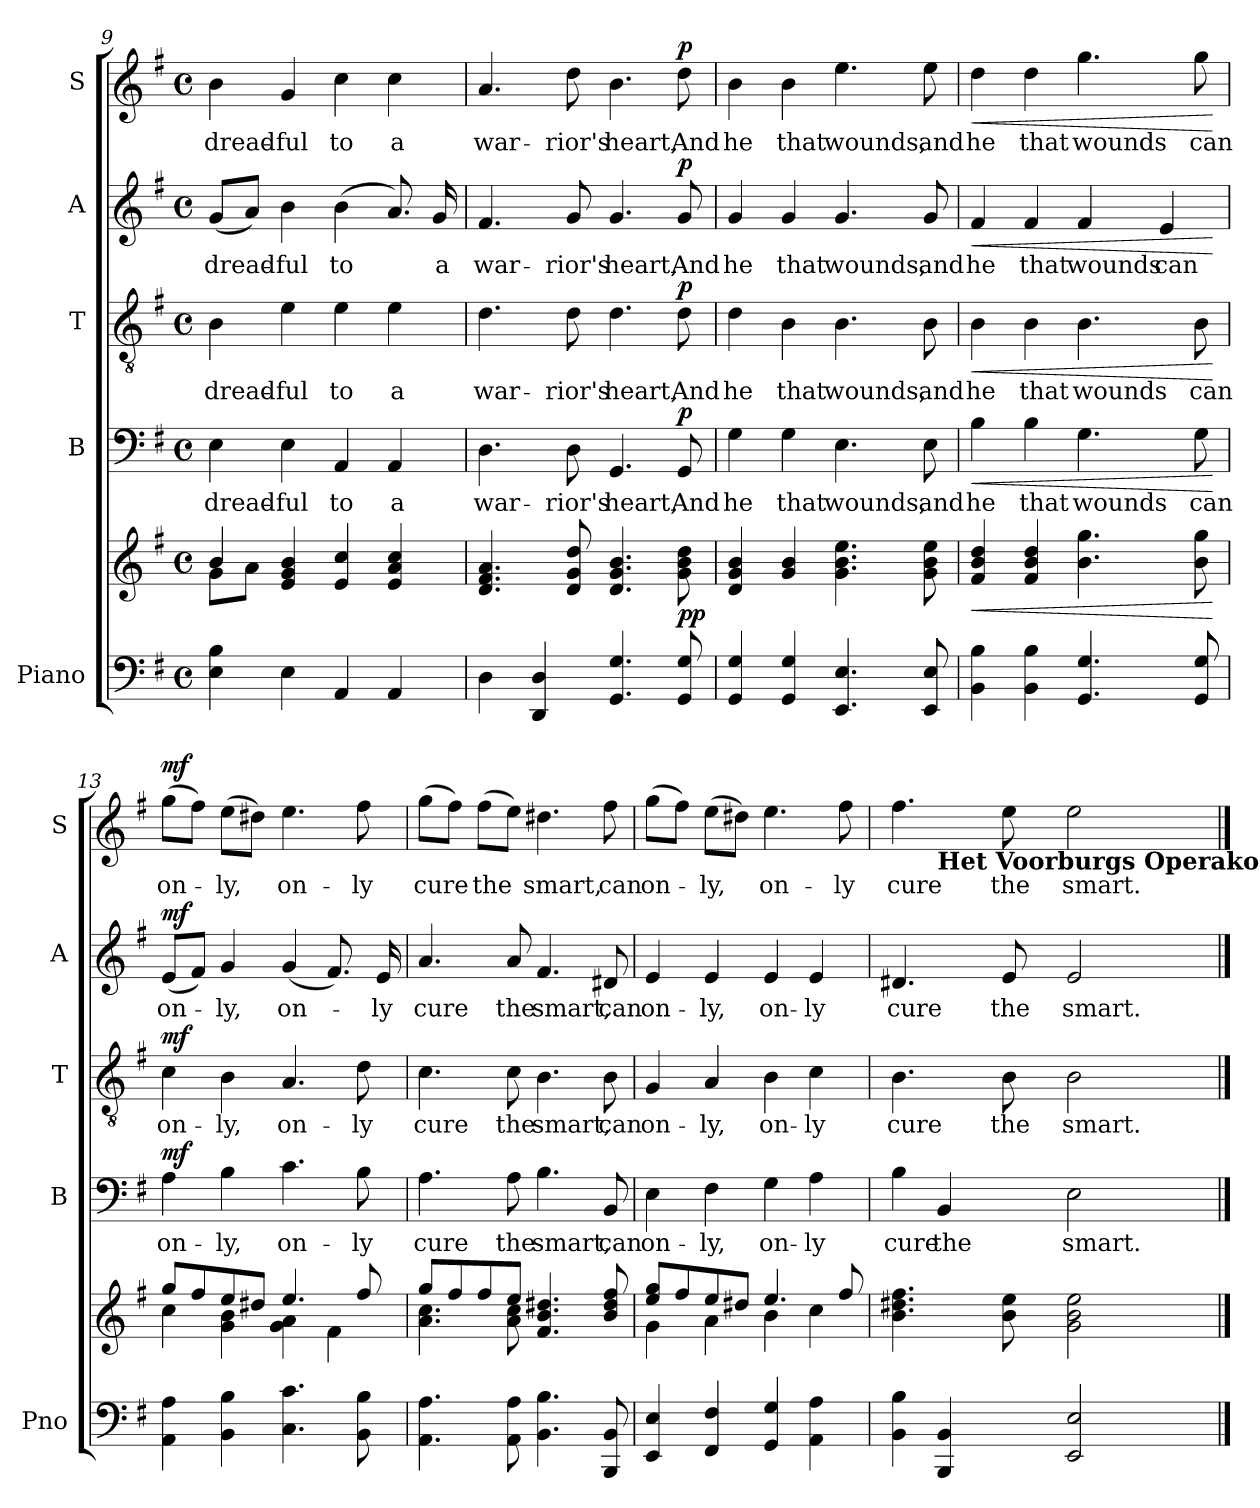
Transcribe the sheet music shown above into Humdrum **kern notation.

**kern	**kern	**dynam	**kern	**text	**dynam	**kern	**text	**dynam	**kern	**text	**dynam	**kern	**text	**dynam
*part5	*part5	*part5	*part4	*part4	*part4	*part3	*part3	*part3	*part2	*part2	*part2	*part1	*part1	*part1
*staff6	*staff5	*staff5/6	*staff4	*staff4	*staff4	*staff3	*staff3	*staff3	*staff2	*staff2	*staff2	*staff1	*staff1	*staff1
*I"Piano	*	*	*I"B	*	*	*I"T	*	*	*I"A	*	*	*I"S	*	*
*I'Pno	*	*	*I'B	*	*	*I'T	*	*	*I'A	*	*	*I'S	*	*
*clefF4	*clefG2	*	*clefF4	*	*	*clefGv2	*	*	*clefG2	*	*	*clefG2	*	*
*k[f#]	*k[f#]	*	*k[f#]	*	*	*k[f#]	*	*	*k[f#]	*	*	*k[f#]	*	*
*M4/4	*M4/4	*	*M4/4	*	*	*M4/4	*	*	*M4/4	*	*	*M4/4	*	*
*met(c)	*met(c)	*	*met(c)	*	*	*met(c)	*	*	*met(c)	*	*	*met(c)	*	*
=9	=9	=9	=9	=9	=9	=9	=9	=9	=9	=9	=9	=9	=9	=9
*	*^	*	*	*	*	*	*	*	*	*	*	*	*	*
!	!	!	!	!	!LO:LY:b	!	!	!LO:LY:b	!	!	!LO:LY:b	!	!	!LO:LY:b	!
4E\ 4B\	4b/	8g\L	.	4E\	dread-	.	4B\	dread-	.	(<8g/L	dread-	.	4b\	dread-	.
.	.	8a\J	.	.	.	.	.	.	.	8a/J)	.	.	.	.	.
!	!	!	!	!	!LO:LY:b	!	!	!LO:LY:b	!	!	!LO:LY:b	!	!	!LO:LY:b	!
4E\	4e/ 4g/ 4b/	2.ryy	.	4E\	-ful	.	4e\	-ful	.	4b\	-ful	.	4g/	-ful	.
!	!	!	!	!	!LO:LY:b	!	!	!LO:LY:b	!	!	!LO:LY:b	!	!	!LO:LY:b	!
4AA/	4e/ 4cc/	.	.	4AA/	to	.	4e\	to	.	(>4b\	to	.	4cc\	to	.
!	!	!	!	!	!LO:LY:b	!	!	!LO:LY:b	!	!	!	!	!	!LO:LY:b	!
4AA/	4e/ 4a/ 4cc/	.	.	4AA/	a	.	4e\	a	.	8.a/)	.	.	4cc\	a	.
!	!	!	!	!	!	!	!	!	!	!	!LO:LY:b	!	!	!	!
.	.	.	.	.	.	.	.	.	.	16g/	a	.	.	.	.
*	*v	*v	*	*	*	*	*	*	*	*	*	*	*	*	*
=10	=10	=10	=10	=10	=10	=10	=10	=10	=10	=10	=10	=10	=10	=10
!	!	!	!	!LO:LY:b	!	!	!LO:LY:b	!	!	!LO:LY:b	!	!	!LO:LY:b	!
4D\	4.d/ 4.f#/ 4.a/	.	4.D\	war-	.	4.d\	war-	.	4.f#/	war-	.	4.a/	war-	.
4DD/ 4D/	.	.	.	.	.	.	.	.	.	.	.	.	.	.
!	!	!	!	!LO:LY:b	!	!	!LO:LY:b	!	!	!LO:LY:b	!	!	!LO:LY:b	!
.	8d/ 8g/ 8dd/	.	8D\	-rior's	.	8d\	-rior's	.	8g/	-rior's	.	8dd\	-rior's	.
!	!	!	!	!LO:LY:b	!	!	!LO:LY:b	!	!	!LO:LY:b	!	!	!LO:LY:b	!
4.GG/ 4.G/	4.d/ 4.g/ 4.b/	.	4.GG/	heart,	.	4.d\	heart,	.	4.g/	heart,	.	4.b\	heart,	.
!	!	!LO:DY:a=2	!	!LO:LY:b	!	!	!LO:LY:b	!	!	!LO:LY:b	!	!	!LO:LY:b	!
!	!	!LO:DY:n=1:a	!	!	!LO:DY:a	!	!	!LO:DY:a	!	!	!LO:DY:a	!	!	!LO:DY:a
8GG/ 8G/	8g\ 8b\ 8dd\	p p	8GG/	And	p	8d\	And	p	8g/	And	p	8dd\	And	p
!!LO:LB:g=z
=11	=11	=11	=11	=11	=11	=11	=11	=11	=11	=11	=11	=11	=11	=11
!	!	!	!	!LO:LY:b	!	!	!LO:LY:b	!	!	!LO:LY:b	!	!	!LO:LY:b	!
4GG/ 4G/	4d/ 4g/ 4b/	.	4G\	he	.	4d\	he	.	4g/	he	.	4b\	he	.
!	!	!	!	!LO:LY:b	!	!	!LO:LY:b	!	!	!LO:LY:b	!	!	!LO:LY:b	!
4GG/ 4G/	4g/ 4b/	.	4G\	that	.	4B\	that	.	4g/	that	.	4b\	that	.
!	!	!	!	!LO:LY:b	!	!	!LO:LY:b	!	!	!LO:LY:b	!	!	!LO:LY:b	!
4.EE/ 4.E/	4.g\ 4.b\ 4.ee\	.	4.E\	wounds,	.	4.B\	wounds,	.	4.g/	wounds,	.	4.ee\	wounds,	.
!	!	!	!	!LO:LY:b	!	!	!LO:LY:b	!	!	!LO:LY:b	!	!	!LO:LY:b	!
8EE/ 8E/	8g\ 8b\ 8ee\	.	8E\	and	.	8B\	and	.	8g/	and	.	8ee\	and	.
=12	=12	=12	=12	=12	=12	=12	=12	=12	=12	=12	=12	=12	=12	=12
!	!	!LO:HP:b	!	!LO:LY:b	!LO:HP:b	!	!LO:LY:b	!LO:HP:b	!	!LO:LY:b	!LO:HP:b	!	!LO:LY:b	!LO:HP:b
4BB\ 4B\	4f#/ 4b/ 4dd/	<	4B\	he	<	4B\	he	<	4f#/	he	<	4dd\	he	<
!	!	!	!	!LO:LY:b	!	!	!LO:LY:b	!	!	!LO:LY:b	!	!	!LO:LY:b	!
4BB\ 4B\	4f#/ 4b/ 4dd/	.	4B\	that	.	4B\	that	.	4f#/	that	.	4dd\	that	.
!	!	!	!	!LO:LY:b	!	!	!LO:LY:b	!	!	!LO:LY:b	!	!	!LO:LY:b	!
4.GG/ 4.G/	4.b\ 4.gg\	.	4.G\	wounds	.	4.B\	wounds	.	4f#/	wounds	.	4.gg\	wounds	.
!	!	!	!	!	!	!	!	!	!	!LO:LY:b	!	!	!	!
.	.	.	.	.	.	.	.	.	4e/	can	.	.	.	.
!	!	!	!	!LO:LY:b	!	!	!LO:LY:b	!	!	!	!	!	!LO:LY:b	!
8GG/ 8G/	8b\ 8gg\	.	8G\	can	.	8B\	can	.	.	.	.	8gg\	can	.
.	.	[	.	.	[	.	.	[	.	.	[	.	.	[
=13	=13	=13	=13	=13	=13	=13	=13	=13	=13	=13	=13	=13	=13	=13
*	*^	*	*	*	*	*	*	*	*	*	*	*	*	*
!	!	!	!LO:DY:a=2	!	!LO:LY:b	!	!	!LO:LY:b	!	!	!LO:LY:b	!	!	!LO:LY:b	!
!	!	!	!LO:DY:n=1:a	!	!	!LO:DY:a	!	!	!LO:DY:a	!	!	!LO:DY:a	!	!	!LO:DY:a
4AA\ 4A\	8gg/L	4cc\	mf mf	4A\	on-	mf	4c\	on-	mf	(<8e/L	on-	mf	(>8gg\L	on-	mf
.	8ff#/	.	.	.	.	.	.	.	.	8f#/J)	.	.	8ff#\J)	.	.
!	!	!	!	!	!LO:LY:b	!	!	!LO:LY:b	!	!	!LO:LY:b	!	!	!LO:LY:b	!
4BB\ 4B\	8ee/	4g\ 4b\	.	4B\	-ly,	.	4B\	-ly,	.	4g/	-ly,	.	(>8ee\L	-ly,	.
.	8dd#X/J	.	.	.	.	.	.	.	.	.	.	.	8dd#X\J)	.	.
!	!	!	!	!	!LO:LY:b	!	!	!LO:LY:b	!	!	!LO:LY:b	!	!	!LO:LY:b	!
4.C\ 4.c\	4.ee/	4g\ 4a\	.	4.c\	on-	.	4.A/	on-	.	(<4g/	on-	.	4.ee\	on-	.
.	.	4f#\	.	.	.	.	.	.	.	8.f#/)	.	.	.	.	.
!	!	!	!	!	!LO:LY:b	!	!	!LO:LY:b	!	!	!	!	!	!LO:LY:b	!
8BB\ 8B\	8ff#/	.	.	8B\	-ly	.	8d\	-ly	.	.	.	.	8ff#\	-ly	.
!	!	!	!	!	!	!	!	!	!	!	!LO:LY:b	!	!	!	!
.	.	.	.	.	.	.	.	.	.	16e/	-ly	.	.	.	.
!!LO:PB:g=z
=14	=14	=14	=14	=14	=14	=14	=14	=14	=14	=14	=14	=14	=14	=14	=14
!	!	!	!	!	!LO:LY:b	!	!	!LO:LY:b	!	!	!LO:LY:b	!	!	!LO:LY:b	!
4.AA\ 4.A\	8gg/L	4.a\ 4.cc\	.	4.A\	cure	.	4.c\	cure	.	4.a/	cure	.	(>8gg\L	cure	.
.	8ff#/	.	.	.	.	.	.	.	.	.	.	.	8ff#\J)	.	.
!	!	!	!	!	!	!	!	!	!	!	!	!	!	!LO:LY:b	!
.	8ff#/	.	.	.	.	.	.	.	.	.	.	.	(>8ff#\L	the	.
!	!	!	!	!	!LO:LY:b	!	!	!LO:LY:b	!	!	!LO:LY:b	!	!	!	!
8AA\ 8A\	8ee/J	8a\ 8cc\	.	8A\	the	.	8c\	the	.	8a/	the	.	8ee\J)	.	.
!	!	!	!	!	!LO:LY:b	!	!	!LO:LY:b	!	!	!LO:LY:b	!	!	!LO:LY:b	!
4.BB\ 4.B\	4.f#/ 4.b/ 4.dd#X/	2ryy	.	4.B\	smart,	.	4.B\	smart,	.	4.f#/	smart,	.	4.dd#X\	smart,	.
!	!	!	!	!	!LO:LY:b	!	!	!LO:LY:b	!	!	!LO:LY:b	!	!	!LO:LY:b	!
8BBB/ 8BB/	8b/ 8dd#/ 8ff#/	.	.	8BB/	can	.	8B\	can	.	8d#X/	can	.	8ff#\	can	.
=15	=15	=15	=15	=15	=15	=15	=15	=15	=15	=15	=15	=15	=15	=15	=15
!	!	!	!	!	!LO:LY:b	!	!	!LO:LY:b	!	!	!LO:LY:b	!	!	!LO:LY:b	!
4EE/ 4E/	8ee/ 8gg/L	4g\	.	4E\	on-	.	4G/	on-	.	4e/	on-	.	(>8gg\L	on-	.
.	8ff#/	.	.	.	.	.	.	.	.	.	.	.	8ff#\J)	.	.
!	!	!	!	!	!LO:LY:b	!	!	!LO:LY:b	!	!	!LO:LY:b	!	!	!LO:LY:b	!
4FF#/ 4F#/	8ee/	4a\	.	4F#\	-ly,	.	4A/	-ly,	.	4e/	-ly,	.	(>8ee\L	-ly,	.
.	8dd#X/J	.	.	.	.	.	.	.	.	.	.	.	8dd#X\J)	.	.
!	!	!	!	!	!LO:LY:b	!	!	!LO:LY:b	!	!	!LO:LY:b	!	!	!LO:LY:b	!
4GG/ 4G/	4.ee/	4b\	.	4G\	on-	.	4B\	on-	.	4e/	on-	.	4.ee\	on-	.
!	!	!	!	!	!LO:LY:b	!	!	!LO:LY:b	!	!	!LO:LY:b	!	!	!	!
4AA\ 4A\	.	4cc\	.	4A\	-ly	.	4c\	-ly	.	4e/	-ly	.	.	.	.
!	!	!	!	!	!	!	!	!	!	!	!	!	!	!LO:LY:b	!
.	8ff#/	.	.	.	.	.	.	.	.	.	.	.	8ff#\	-ly	.
*	*v	*v	*	*	*	*	*	*	*	*	*	*	*	*	*
=16	=16	=16	=16	=16	=16	=16	=16	=16	=16	=16	=16	=16	=16	=16
!	!	!	!	!LO:LY:b	!	!	!LO:LY:b	!	!	!LO:LY:b	!	!	!LO:LY:b	!
*	*	*	*	*	*	*	*	*	*	*	*	*^	*	*
4BB\ 4B\	4.b\ 4.dd#X\ 4.ff#\	.	4B\	cure	.	4.B\	cure	.	4.d#X/	cure	.	4.ff#\	4ryy	cure	.
!	!	!	!	!	!	!	!	!	!	!	!	!	!LO:TX:b:B:t=Het Voorburgs Operakoor	!	!
!	!	!	!	!LO:LY:b	!	!	!	!	!	!	!	!	!	!	!
4BBB/ 4BB/	.	.	4BB/	the	.	.	.	.	.	.	.	.	2.ryy	.	.
!	!	!	!	!	!	!	!LO:LY:b	!	!	!LO:LY:b	!	!	!	!LO:LY:b	!
.	8b\ 8ee\	.	.	.	.	8B\	the	.	8e/	the	.	8ee\	.	the	.
!	!	!	!	!LO:LY:b	!	!	!LO:LY:b	!	!	!LO:LY:b	!	!	!	!LO:LY:b	!
2EE/ 2E/	2g\ 2b\ 2ee\	.	2E\	smart.	.	2B\	smart.	.	2e/	smart.	.	2ee\	.	smart.	.
*	*	*	*	*	*	*	*	*	*	*	*	*v	*v	*	*
==	==	==	==	==	==	==	==	==	==	==	==	==	==	==
*-	*-	*-	*-	*-	*-	*-	*-	*-	*-	*-	*-	*-	*-	*-
